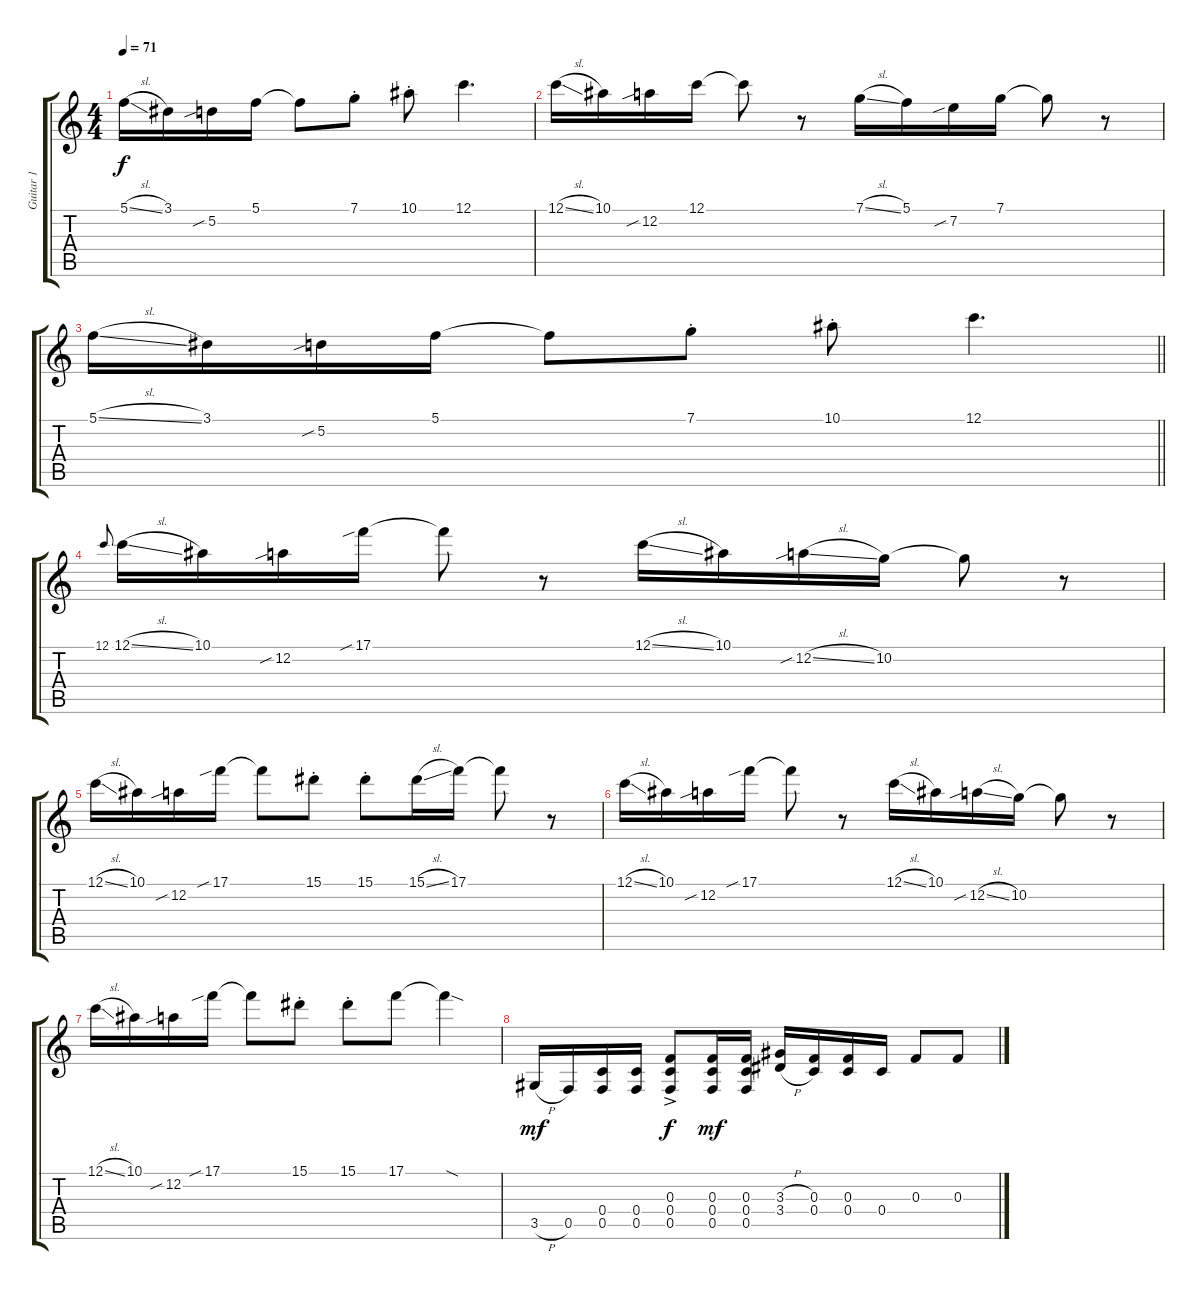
\track ("Guitar 1" "Guitar 1") {instrument electricguitarclean}
\staff {score tabs}
\tuning (C4 A3 F3 C3 F2 C2) {hide}
\ts (4 4)
\tempo 71
\clef g2
\ks c
5.1{sl}.16{dy f} 3.1.16 5.2{sib}.16 5.1.16 5.1{t}.8 7.1{st}.8 10.1{st}.8 12.1.4{d} |
12.1{sl}.16 10.1.16 12.2{sib}.16 12.1.16 12.1{t}.8 r.8 7.1{sl}.16 5.1.16 7.2{sib}.16 7.1.16 7.1{t}.8 r.8 |
\barLineRight lightlight
5.1{sl}.16 3.1.16 5.2{sib}.16 5.1.16 5.1{t}.8 7.1{st}.8 10.1{st}.8 12.1.4{d} |
12.1.8{gr onbeat} 12.1{sl}.16 10.1.16 12.2{sib}.16 17.1{sib}.16 17.1{t}.8 r.8 12.1{sl}.16 10.1.16 12.2{sib sl}.16 10.2.16 10.2{t}.8 r.8 |
12.1{sl}.16 10.1.16 12.2{sib}.16 17.1{sib}.16 17.1{t}.8 15.1{st}.8 15.1{st}.8 15.1{sl}.16 17.1.16 17.1{t}.8 r.8 |
12.1{sl}.16 10.1.16 12.2{sib}.16 17.1{sib}.16 17.1{t}.8 r.8 12.1{sl}.16 10.1.16 12.2{sib sl}.16 10.2.16 10.2{t}.8 r.8 |
12.1{sl}.16 10.1.16 12.2{sib}.16 17.1{sib}.16 17.1{t}.8 15.1{st}.8 15.1{st}.8 17.1.8 17.1{sod t}.4 |
3.5{h}.16{dy mf volume 16 balance 11 instrument electricguitarclean} 0.5.16 (0.4 0.5).16 (0.4 0.5).16 (0.3{ac} 0.4{ac} 0.5{ac}).8{dy f} (0.3 0.4 0.5).16{dy mf} (0.3 0.4 0.5).16 (3.3{h} 3.4{h}).16 (0.3 0.4).16 (0.3 0.4).16 0.4.16 0.3.8 0.3.8
